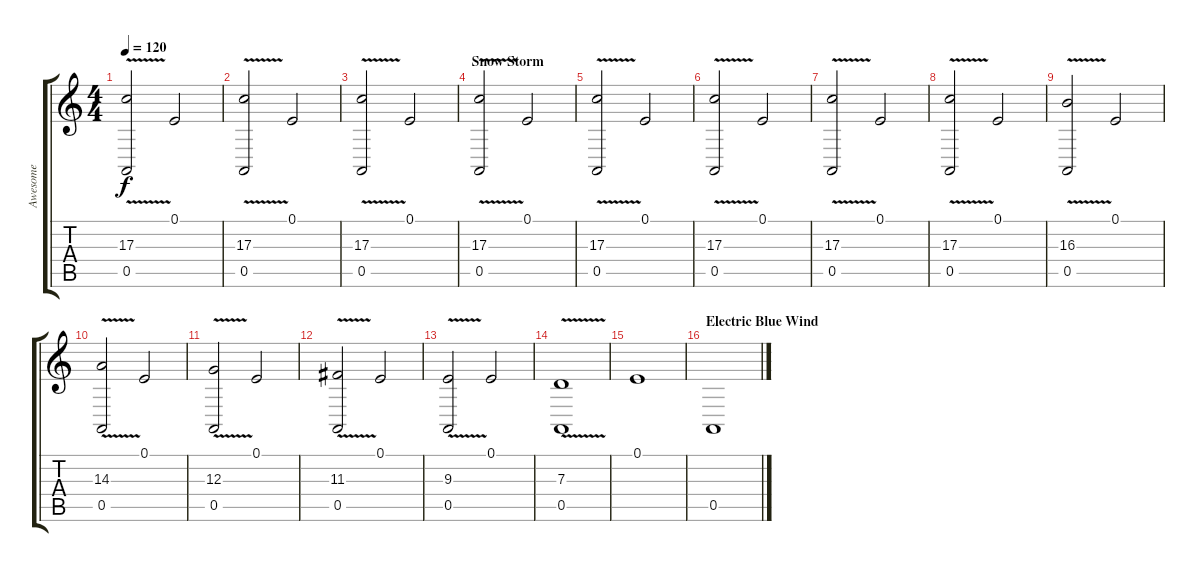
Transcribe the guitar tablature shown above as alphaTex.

\track ("Awesome" "Awesome") {instrument koto}
\staff {score tabs}
\tuning (E4 B3 G3 D3 A2 E2) {hide}
\ts (4 4)
\tempo 120
\clef g2
\ks c
(17.3{v} 0.5).2{dy f} 0.1.2 |
(17.3{v} 0.5).2 0.1.2 |
(17.3{v} 0.5).2 0.1.2 |
\section ("" "Snow Storm")
(17.3{v} 0.5).2 0.1.2 |
(17.3{v} 0.5).2 0.1.2 |
(17.3{v} 0.5).2 0.1.2 |
(17.3{v} 0.5).2 0.1.2 |
(17.3{v} 0.5).2 0.1.2 |
(16.3{v} 0.5).2 0.1.2 |
(14.3{v} 0.5).2 0.1.2 |
(12.3{v} 0.5).2 0.1.2 |
(11.3{v} 0.5).2 0.1.2 |
(9.3{v} 0.5).2 0.1.2 |
(7.3{v} 0.5).1 |
0.1.1 |
\section ("" "Electric Blue Wind")
0.5.1
